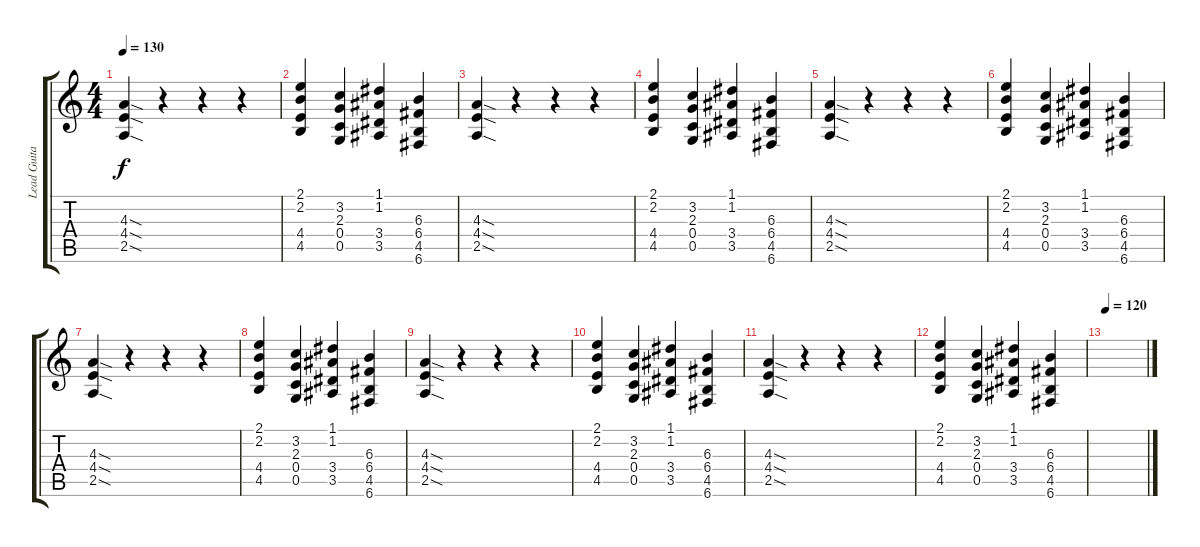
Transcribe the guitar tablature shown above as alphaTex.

\track ("Lead Guitar" "Lead Guita") {instrument distortionguitar}
\staff {score tabs}
\tuning (D4 A3 F3 C3 G2 C2) {hide}
\ts (4 4)
\tempo 130
\clef g2
\ks c
(4.3{sod} 4.4{sod} 2.5{sod}).4{dy f} r.4 r.4 r.4 |
(2.1 2.2 4.4 4.5).4 (3.2 2.3 0.4 0.5).4 (1.1 1.2 3.4 3.5).4 (6.3 6.4 4.5 6.6).4 |
(4.3{sod} 4.4{sod} 2.5{sod}).4 r.4 r.4 r.4 |
(2.1 2.2 4.4 4.5).4 (3.2 2.3 0.4 0.5).4 (1.1 1.2 3.4 3.5).4 (6.3 6.4 4.5 6.6).4 |
(4.3{sod} 4.4{sod} 2.5{sod}).4 r.4 r.4 r.4 |
(2.1 2.2 4.4 4.5).4 (3.2 2.3 0.4 0.5).4 (1.1 1.2 3.4 3.5).4 (6.3 6.4 4.5 6.6).4 |
(4.3{sod} 4.4{sod} 2.5{sod}).4 r.4 r.4 r.4 |
(2.1 2.2 4.4 4.5).4 (3.2 2.3 0.4 0.5).4 (1.1 1.2 3.4 3.5).4 (6.3 6.4 4.5 6.6).4 |
(4.3{sod} 4.4{sod} 2.5{sod}).4 r.4 r.4 r.4 |
(2.1 2.2 4.4 4.5).4 (3.2 2.3 0.4 0.5).4 (1.1 1.2 3.4 3.5).4 (6.3 6.4 4.5 6.6).4 |
(4.3{sod} 4.4{sod} 2.5{sod}).4 r.4 r.4 r.4 |
(2.1 2.2 4.4 4.5).4 (3.2 2.3 0.4 0.5).4 (1.1 1.2 3.4 3.5).4 (6.3 6.4 4.5 6.6).4 |
\tempo 120
